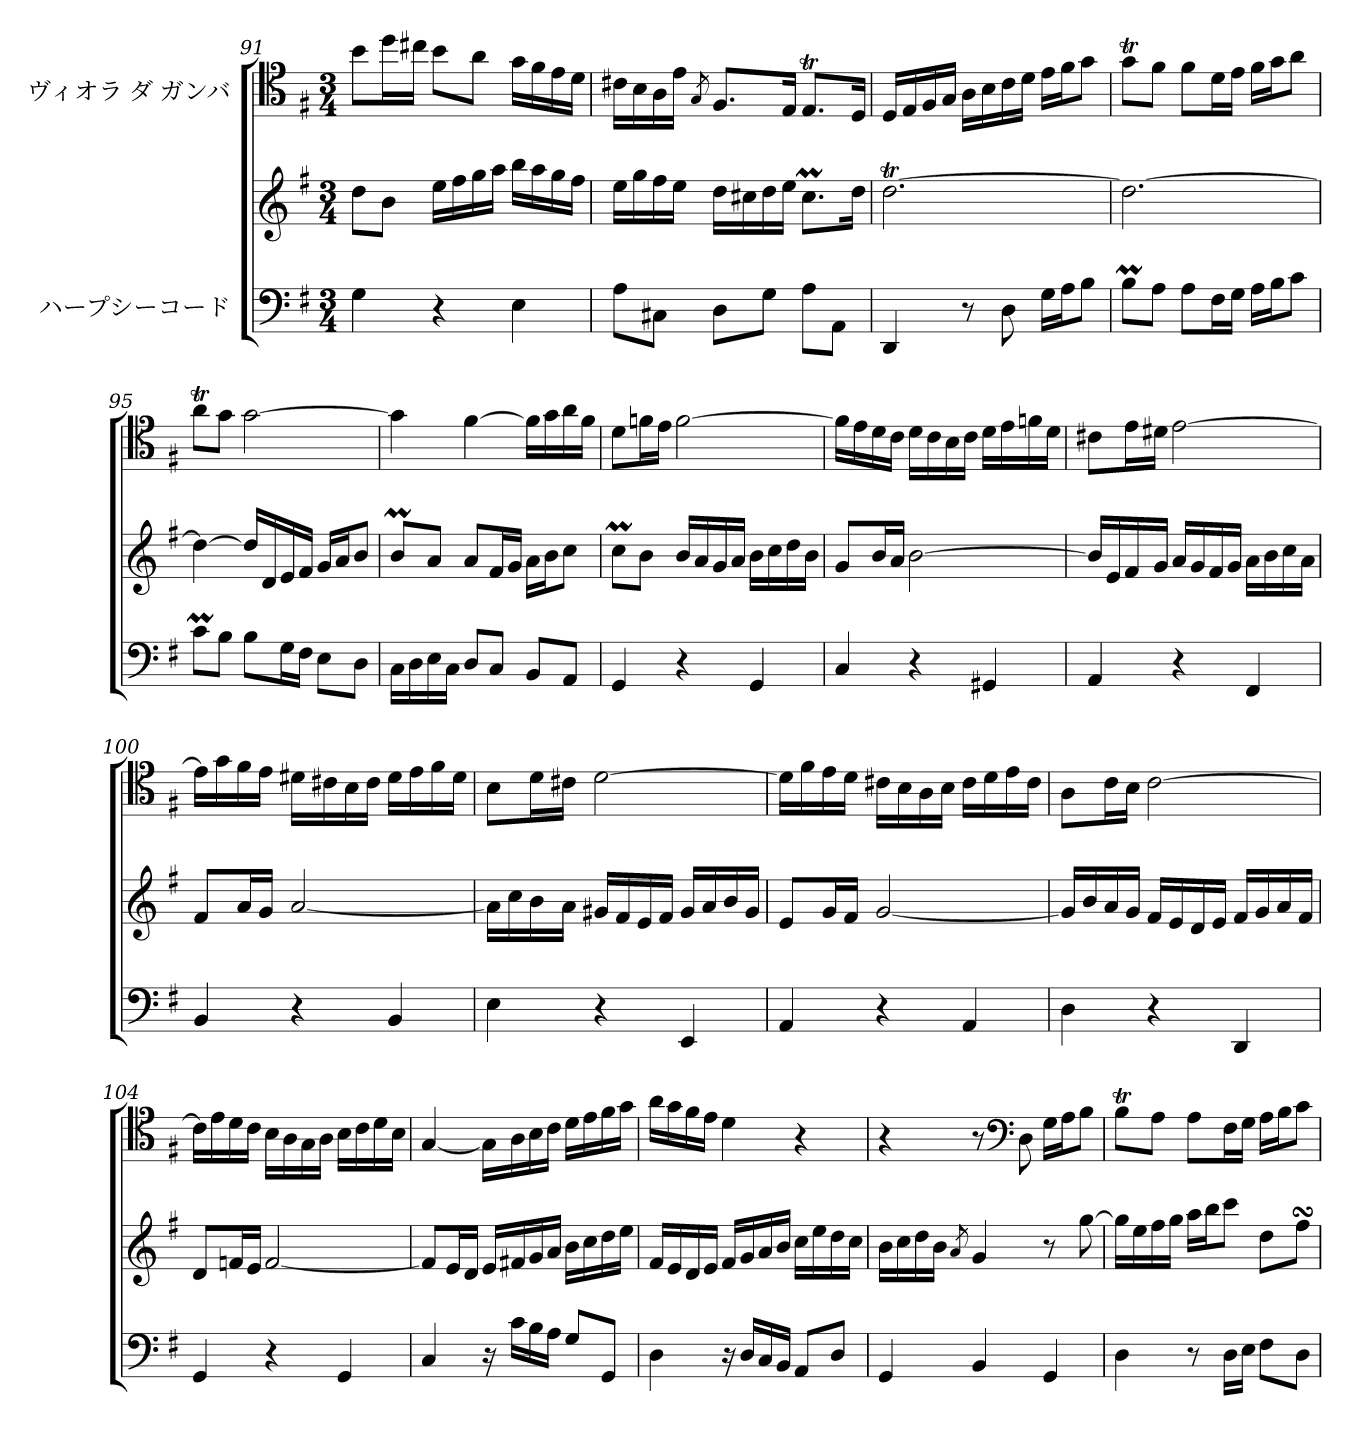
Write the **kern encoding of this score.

**kern	**kern	**kern
*part2	*part2	*part1
*staff3	*staff2	*staff1
*I"ハープシーコード	*	*I"ヴィオラ ダ ガンバ
*clefF4	*clefG2	*clefC4
*k[f#]	*k[f#]	*k[f#]
*M3/4	*M3/4	*M3/4
=91	=91	=91
4G\	8dd\L	8b\L
.	8b\J	16dd\L
.	.	16cc#X\JJ
4r	16ee\LL	8b\L
.	16ff#\	.
.	16gg\	8a\J
.	16aa\JJ	.
4E\	16bb\LL	16g\LL
.	16aa\	16f#\
.	16gg\	16e\
.	16ff#\JJ	16d\JJ
=92	=92	=92
8A\L	16ee\LL	16c#X\LL
.	16gg\	16B\
8C#X\J	16ff#\	16A\
.	16ee\JJ	16e\JJ
.	.	8qG/
8D\L	16dd\LL	8.F#/L
.	16cc#X\	.
8G\J	16dd\	.
.	16ee\JJ	16E/Jk
8A\L	8.cc#m\L	8.ET/L
8AA\J	.	.
.	16dd\Jk	16D/Jk
!!LO:PB:g=z
=93	=93	=93
4DD/	[2.ddT\	16D/LL
.	.	16E/
.	.	16F#/
.	.	16G/JJ
8r	.	16A\LL
.	.	16B\
8D\	.	16c\
.	.	16d\JJ
16G\LL	.	16e\LL
16A\J	.	16f#\J
8B\J	.	8g\J
=94	=94	=94
8Bm\L	2.dd\_	8gT\L
8A\J	.	8f#\J
8A\L	.	8f#\L
16F#\L	.	16d\L
16G\JJ	.	16e\JJ
16A\LL	.	16f#\LL
16B\J	.	16g\J
8c\J	.	8a\J
=95	=95	=95
8cM\L	4dd\_	8aT\L
8B\J	.	8g\J
8B\L	16dd/LL]	[2g\
.	16d/	.
16G\L	16e/	.
16F#\JJ	16f#/JJ	.
8E\L	16g/LL	.
.	16a/J	.
8D\J	8b/J	.
=96	=96	=96
16C\LL	8bm/L	4g\]
16D\	.	.
16E\	8a/J	.
16C\JJ	.	.
8D/L	8a/L	[4f#\
8C/J	16f#/L	.
.	16g/JJ	.
8BB/L	16a\LL	16f#\LL]
.	16b\J	16g\
8AA/J	8cc\J	16a\
.	.	16f#\JJ
!!LO:LB:g=z
=97	=97	=97
4GG/	8ccM\L	8d\L
.	8b\J	16fn\L
.	.	16e\JJ
4r	16b/LL	[2f\
.	16a/	.
.	16g/	.
.	16a/JJ	.
4GG/	16b\LL	.
.	16cc\	.
.	16dd\	.
.	16b\JJ	.
=98	=98	=98
4C/	8g/L	16f\LL]
.	.	16e\
.	16b/L	16d\
.	16a/JJ	16c\JJ
4r	[2b\	16d\LL
.	.	16c\
.	.	16B\
.	.	16c\JJ
4GG#X/	.	16d\LL
.	.	16e\
.	.	16fn\
.	.	16d\JJ
=99	=99	=99
4AA/	16b/LL]	8c#X\L
.	16e/	.
.	16f#/	16e\L
.	16g/JJ	16d#X\JJ
4r	16a/LL	[2e\
.	16g/	.
.	16f#/	.
.	16g/JJ	.
4FF#/	16a\LL	.
.	16b\	.
.	16cc\	.
.	16a\JJ	.
!!LO:LB:g=z
=100	=100	=100
4BB/	8f#/L	16e\LL]
.	.	16g\
.	16a/L	16f#\
.	16g/JJ	16e\JJ
4r	[2a/	16d#X\LL
.	.	16c#X\
.	.	16B\
.	.	16c#\JJ
4BB/	.	16d#\LL
.	.	16e\
.	.	16f#\
.	.	16d#\JJ
=101	=101	=101
4E\	16a\LL]	8B\L
.	16cc\	.
.	16b\	16d\L
.	16a\JJ	16c#X\JJ
4r	16g#X/LL	[2d\
.	16f#/	.
.	16e/	.
.	16f#/JJ	.
4EE/	16g#/LL	.
.	16a/	.
.	16b/	.
.	16g#/JJ	.
=102	=102	=102
4AA/	8e/L	16d\LL]
.	.	16f#\
.	16g/L	16e\
.	16f#/JJ	16d\JJ
4r	[2g/	16c#X\LL
.	.	16B\
.	.	16A\
.	.	16B\JJ
4AA/	.	16c#\LL
.	.	16d\
.	.	16e\
.	.	16c#\JJ
!!LO:LB:g=z
=103	=103	=103
4D\	16g/LL]	8A\L
.	16b/	.
.	16a/	16c\L
.	16g/JJ	16B\JJ
4r	16f#/LL	[2c\
.	16e/	.
.	16d/	.
.	16e/JJ	.
4DD/	16f#/LL	.
.	16g/	.
.	16a/	.
.	16f#/JJ	.
=104	=104	=104
4GG/	8d/L	16c\LL]
.	.	16e\
.	16fn/L	16d\
.	16e/JJ	16c\JJ
4r	[2f/	16B\LL
.	.	16A\
.	.	16G\
.	.	16A\JJ
4GG/	.	16B\LL
.	.	16c\
.	.	16d\
.	.	16B\JJ
=105	=105	=105
4C/	8f/L]	[4G/
.	16e/L	.
.	16d/JJ	.
16r	16e/LL	16G\LL]
16c\LL	16f#X/	16A\
16B\	16g/	16B\
16A\JJ	16a/JJ	16c\JJ
8G/L	16b\LL	16d\LL
.	16cc\	16e\
8GG/J	16dd\	16f#\
.	16ee\JJ	16g\JJ
=106	=106	=106
4D\	16f#/LL	16a\LL
.	16e/	16g\
.	16d/	16f#\
.	16e/JJ	16e\JJ
16r	16f#/LL	4d\
16D/LL	16g/	.
16C/	16a/	.
16BB/JJ	16b/JJ	.
8AA/L	16cc\LL	4r
.	16ee\	.
8D/J	16dd\	.
.	16cc\JJ	.
!!LO:PB:g=z
=107	=107	=107
4GG/	16b\LL	4r
.	16cc\	.
.	16dd\	.
.	16b\JJ	.
.	8qa/	.
4BB/	4g/	8r
*	*	*clefF4
.	.	8D\
4GG/	8r	16G\LL
.	.	16A\J
.	[8gg\	8B\J
=108	=108	=108
4D\	16gg\LL]	8Bt\L
.	16ee\	.
.	16ff#\	8A\J
.	16gg\JJ	.
8r	16aa\LL	8A\L
.	16bb\J	.
16D\LL	8ccc\J	16F#\L
16E\JJ	.	16G\JJ
8F#\L	8dd\L	16A\LL
.	.	16B\J
8D\J	8ff#sSsS\J	8c\J
=	=	=
*-	*-	*-
